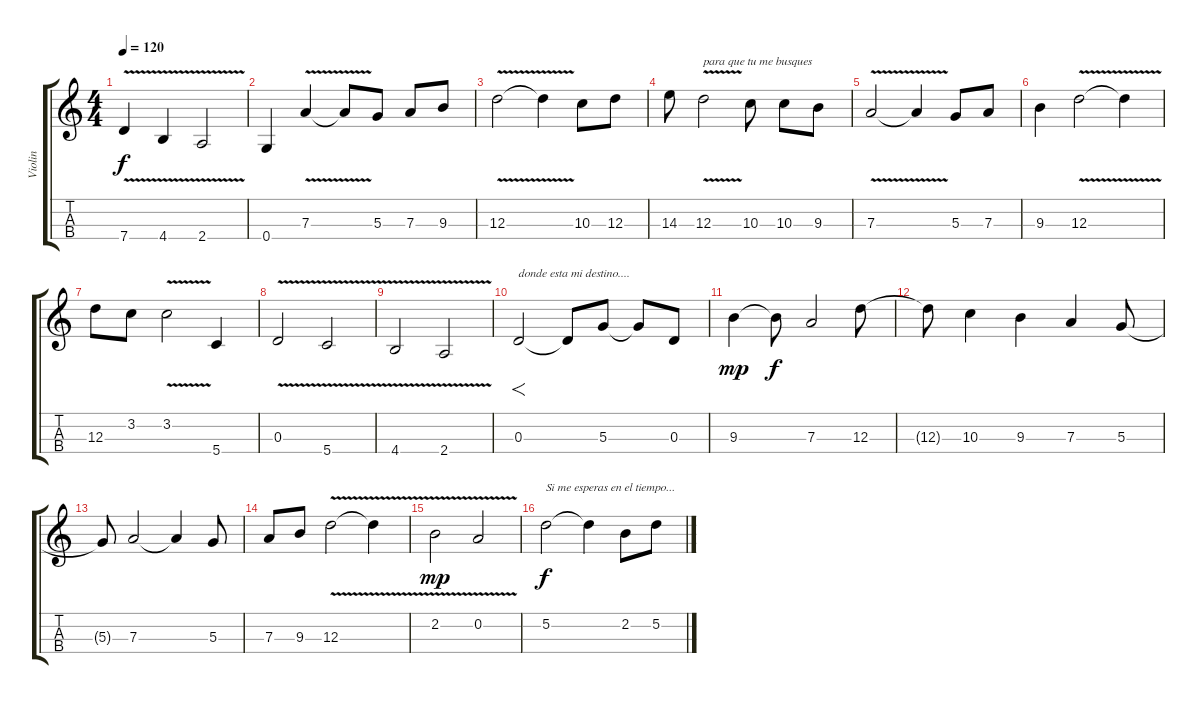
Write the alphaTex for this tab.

\track ("Violin" "Violin") {instrument violin}
\staff {score tabs}
\tuning (E5 A4 D4 G3) {hide}
\ts (4 4)
\tempo 120
\clef g2
\ks c
7.4{v}.4{dy f} 4.4{v}.4 2.4{v}.2 |
0.4.4 7.3{v}.4 7.3{t}.8 5.3.8 7.3.8 9.3.8 |
12.3{v}.2 12.3{t}.4 10.3.8 12.3.8 |
14.3.8 12.3{v}.2{txt "para que tu me busques"} 10.3.8 10.3.8 9.3.8 |
7.3{v}.2 7.3{t}.4 5.3.8 7.3.8 |
9.3.4 12.3{v}.2 12.3{t}.4 |
12.3.8 3.2.8 3.2{v}.2 5.4.4 |
0.3{v}.2 5.4{v}.2 |
4.4{v}.2 2.4{v}.2 |
0.3.2{f txt "donde esta mi destino...." volume 16} 0.3{t}.8 5.3.8 5.3{t}.8 0.3.8 |
9.3.4{dy mp} 9.3{t}.8{dy f} 7.3.2 12.3.8 |
12.3{t}.8 10.3.4 9.3.4 7.3.4 5.3.8 |
5.3{t}.8 7.3.2 7.3{t}.4 5.3.8 |
7.3.8 9.3.8 12.3{v}.2 12.3{t}.4 |
2.2{v}.2{dy mp} 0.2{v}.2 |
5.2.2{txt "Si me esperas en el tiempo..." dy f volume 16} 5.2{t}.4 2.2.8 5.2.8
